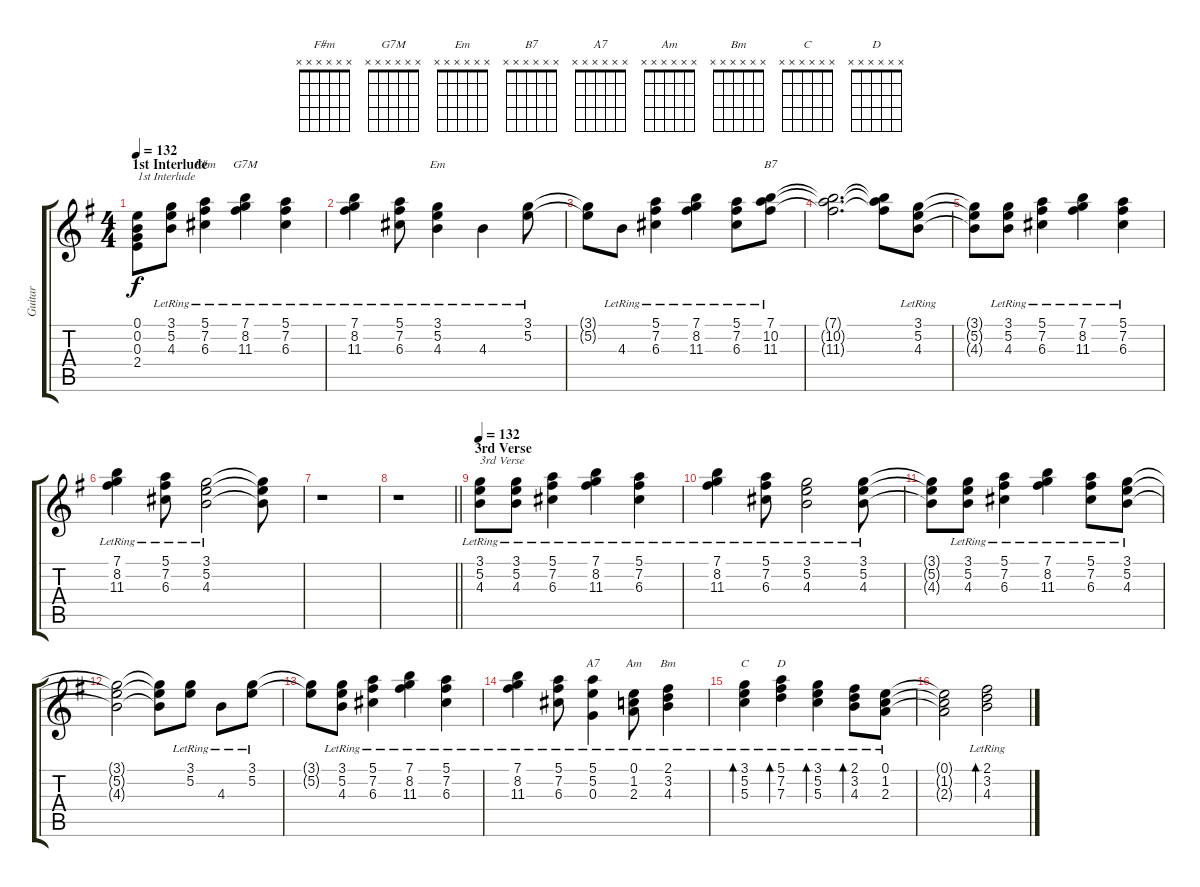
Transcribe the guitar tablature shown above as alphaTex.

\track ("Guitar" "Guitar") {instrument acousticguitarsteel}
\staff {score tabs}
\tuning (E4 B3 G3 D3 A2 E2) {hide}
\chord ("F#m" x x x x x x)
\chord ("G7M" x x x x x x)
\chord ("Em" x x x x x x)
\chord ("B7" x x x x x x)
\chord ("A7" x x x x x x)
\chord ("Am" x x x x x x)
\chord ("Bm" x x x x x x)
\chord ("C" x x x x x x)
\chord ("D" x x x x x x)
\ts (4 4)
\section ("" "1st Interlude")
\tempo 132
\clef g2
\ks g
(0.1{t} 0.2{t} 0.3{t} 2.4{t}).8{txt "1st Interlude" dy f} (3.1{lr} 5.2{lr} 4.3{lr}).8 (5.1{lr} 7.2{lr} 6.3{lr}).4{ch "F#m"} (7.1{lr} 8.2{lr} 11.3{lr}).4{ch "G7M"} (5.1{lr} 7.2{lr} 6.3{lr}).4 |
(7.1{lr} 8.2{lr} 11.3{lr}).4 (5.1{lr} 7.2{lr} 6.3{lr}).8 (3.1{lr} 5.2{lr} 4.3{lr}).4{ch "Em"} 4.3{lr}.4 (3.1{lr} 5.2{lr}).8 |
(3.1{t} 5.2{t}).8 4.3{lr}.8 (5.1{lr} 7.2{lr} 6.3{lr}).4 (7.1{lr} 8.2{lr} 11.3{lr}).4 (5.1{lr} 7.2{lr} 6.3{lr}).8 (7.1{lr} 10.2{lr} 11.3{lr}).8{ch "B7"} |
(7.1{t} 10.2{t} 11.3{t}).2{d} (7.1{t} 10.2{t} 11.3{t}).8 (3.1{lr} 5.2{lr} 4.3{lr}).8 |
(3.1{t} 5.2{t} 4.3{t}).8 (3.1{lr} 5.2{lr} 4.3{lr}).8 (5.1{lr} 7.2{lr} 6.3{lr}).4 (7.1{lr} 8.2{lr} 11.3{lr}).4 (5.1{lr} 7.2{lr} 6.3{lr}).4 |
(7.1{lr} 8.2{lr} 11.3{lr}).4 (5.1{lr} 7.2{lr} 6.3{lr}).8 (3.1{lr} 5.2{lr} 4.3{lr}).2 (3.1{t} 5.2{t} 4.3{t}).8 |
r.1 |
\barLineRight lightlight
r.1 |
\section ("" "3rd Verse")
\tempo 132
(3.1{lr} 5.2{lr} 4.3{lr}).8{txt "3rd Verse"} (3.1{lr} 5.2{lr} 4.3{lr}).8 (5.1{lr} 7.2{lr} 6.3{lr}).4 (7.1{lr} 8.2{lr} 11.3{lr}).4 (5.1{lr} 7.2{lr} 6.3{lr}).4 |
(7.1{lr} 8.2{lr} 11.3{lr}).4 (5.1{lr} 7.2{lr} 6.3{lr}).8 (3.1{lr} 5.2{lr} 4.3{lr}).2 (3.1{lr} 5.2{lr} 4.3{lr}).8 |
(3.1{t} 5.2{t} 4.3{t}).8 (3.1{lr} 5.2{lr} 4.3{lr}).8 (5.1{lr} 7.2{lr} 6.3{lr}).4 (7.1{lr} 8.2{lr} 11.3{lr}).4 (5.1{lr} 7.2{lr} 6.3{lr}).8 (3.1{lr} 5.2{lr} 4.3{lr}).8 |
(3.1{t} 5.2{t} 4.3{t}).2 (3.1{t} 5.2{t} 4.3{t}).8 (3.1{lr} 5.2{lr}).8 4.3{lr}.8 (3.1{lr} 5.2{lr}).8 |
(3.1{t} 5.2{t}).8 (3.1{lr} 5.2{lr} 4.3{lr}).8 (5.1{lr} 7.2{lr} 6.3{lr}).4 (7.1{lr} 8.2{lr} 11.3{lr}).4 (5.1{lr} 7.2{lr} 6.3{lr}).4 |
(7.1{lr} 8.2{lr} 11.3{lr}).4 (5.1{lr} 7.2{lr} 6.3{lr}).8 (5.1{lr} 5.2{lr} 0.3{lr}).4{ch "A7"} (0.1{lr} 1.2{lr} 2.3{lr}).8{ch "Am"} (2.1{lr} 3.2{lr} 4.3{lr}).4{ch "Bm"} |
(3.1{lr} 5.2{lr} 5.3{lr}).4{bd 240 ch "C"} (5.1{lr} 7.2{lr} 7.3{lr}).4{bd 240 ch "D"} (3.1{lr} 5.2{lr} 5.3{lr}).4{bd 240} (2.1{lr} 3.2{lr} 4.3{lr}).8{bd 240} (0.1{lr} 1.2{lr} 2.3{lr}).8 |
(0.1{t} 1.2{t} 2.3{t}).2 (2.1{lr} 3.2{lr} 4.3{lr}).2{bd 240}
